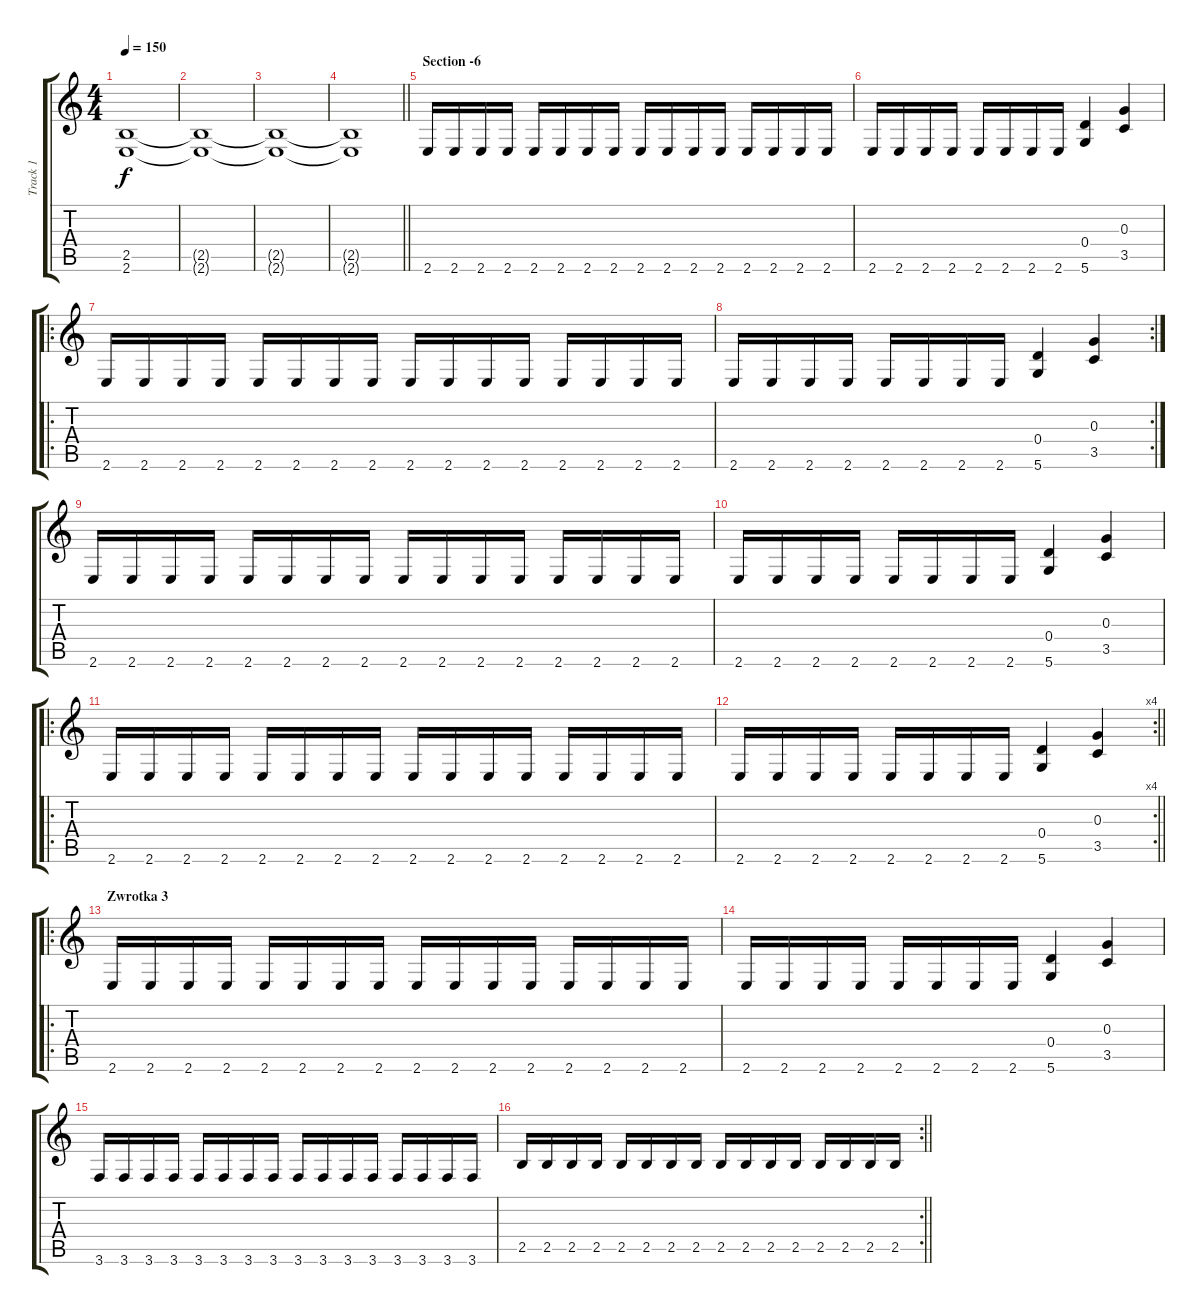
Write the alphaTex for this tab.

\track ("Track 1" "Track 1") {instrument distortionguitar}
\staff {score tabs}
\tuning (E4 B3 G3 D3 A2 D2) {hide}
\ts (4 4)
\tempo 150
\clef g2
\ks c
(2.5{t} 2.6{t}).1{dy f} |
(2.5{t} 2.6{t}).1 |
(2.5{t} 2.6{t}).1 |
\barLineRight lightlight
(2.5{t} 2.6{t}).1 |
\section ("" "Section -6")
2.6.16{volume 13} 2.6.16 2.6.16 2.6.16 2.6.16 2.6.16 2.6.16 2.6.16 2.6.16 2.6.16 2.6.16 2.6.16 2.6.16 2.6.16 2.6.16 2.6.16 |
2.6.16 2.6.16 2.6.16 2.6.16 2.6.16 2.6.16 2.6.16 2.6.16 (0.4 5.6).4 (0.3 3.5).4 |
\ro
2.6.16 2.6.16 2.6.16 2.6.16 2.6.16 2.6.16 2.6.16 2.6.16 2.6.16 2.6.16 2.6.16 2.6.16 2.6.16 2.6.16 2.6.16 2.6.16 |
\rc 2
2.6.16 2.6.16 2.6.16 2.6.16 2.6.16 2.6.16 2.6.16 2.6.16 (0.4 5.6).4 (0.3 3.5).4 |
2.6.16 2.6.16 2.6.16 2.6.16 2.6.16 2.6.16 2.6.16 2.6.16 2.6.16 2.6.16 2.6.16 2.6.16 2.6.16 2.6.16 2.6.16 2.6.16 |
2.6.16 2.6.16 2.6.16 2.6.16 2.6.16 2.6.16 2.6.16 2.6.16 (0.4 5.6).4 (0.3 3.5).4 |
\ro
2.6.16 2.6.16 2.6.16 2.6.16 2.6.16 2.6.16 2.6.16 2.6.16 2.6.16 2.6.16 2.6.16 2.6.16 2.6.16 2.6.16 2.6.16 2.6.16 |
\rc 4
\barLineRight lightlight
2.6.16 2.6.16 2.6.16 2.6.16 2.6.16 2.6.16 2.6.16 2.6.16 (0.4 5.6).4 (0.3 3.5).4 |
\ro
\section ("" "Zwrotka 3")
2.6.16 2.6.16 2.6.16 2.6.16 2.6.16 2.6.16 2.6.16 2.6.16 2.6.16 2.6.16 2.6.16 2.6.16 2.6.16 2.6.16 2.6.16 2.6.16 |
2.6.16 2.6.16 2.6.16 2.6.16 2.6.16 2.6.16 2.6.16 2.6.16 (0.4 5.6).4 (0.3 3.5).4 |
3.6.16 3.6.16 3.6.16 3.6.16 3.6.16 3.6.16 3.6.16 3.6.16 3.6.16 3.6.16 3.6.16 3.6.16 3.6.16 3.6.16 3.6.16 3.6.16 |
\rc 2
\barLineRight lightlight
2.5.16 2.5.16 2.5.16 2.5.16 2.5.16 2.5.16 2.5.16 2.5.16 2.5.16 2.5.16 2.5.16 2.5.16 2.5.16 2.5.16 2.5.16 2.5.16
